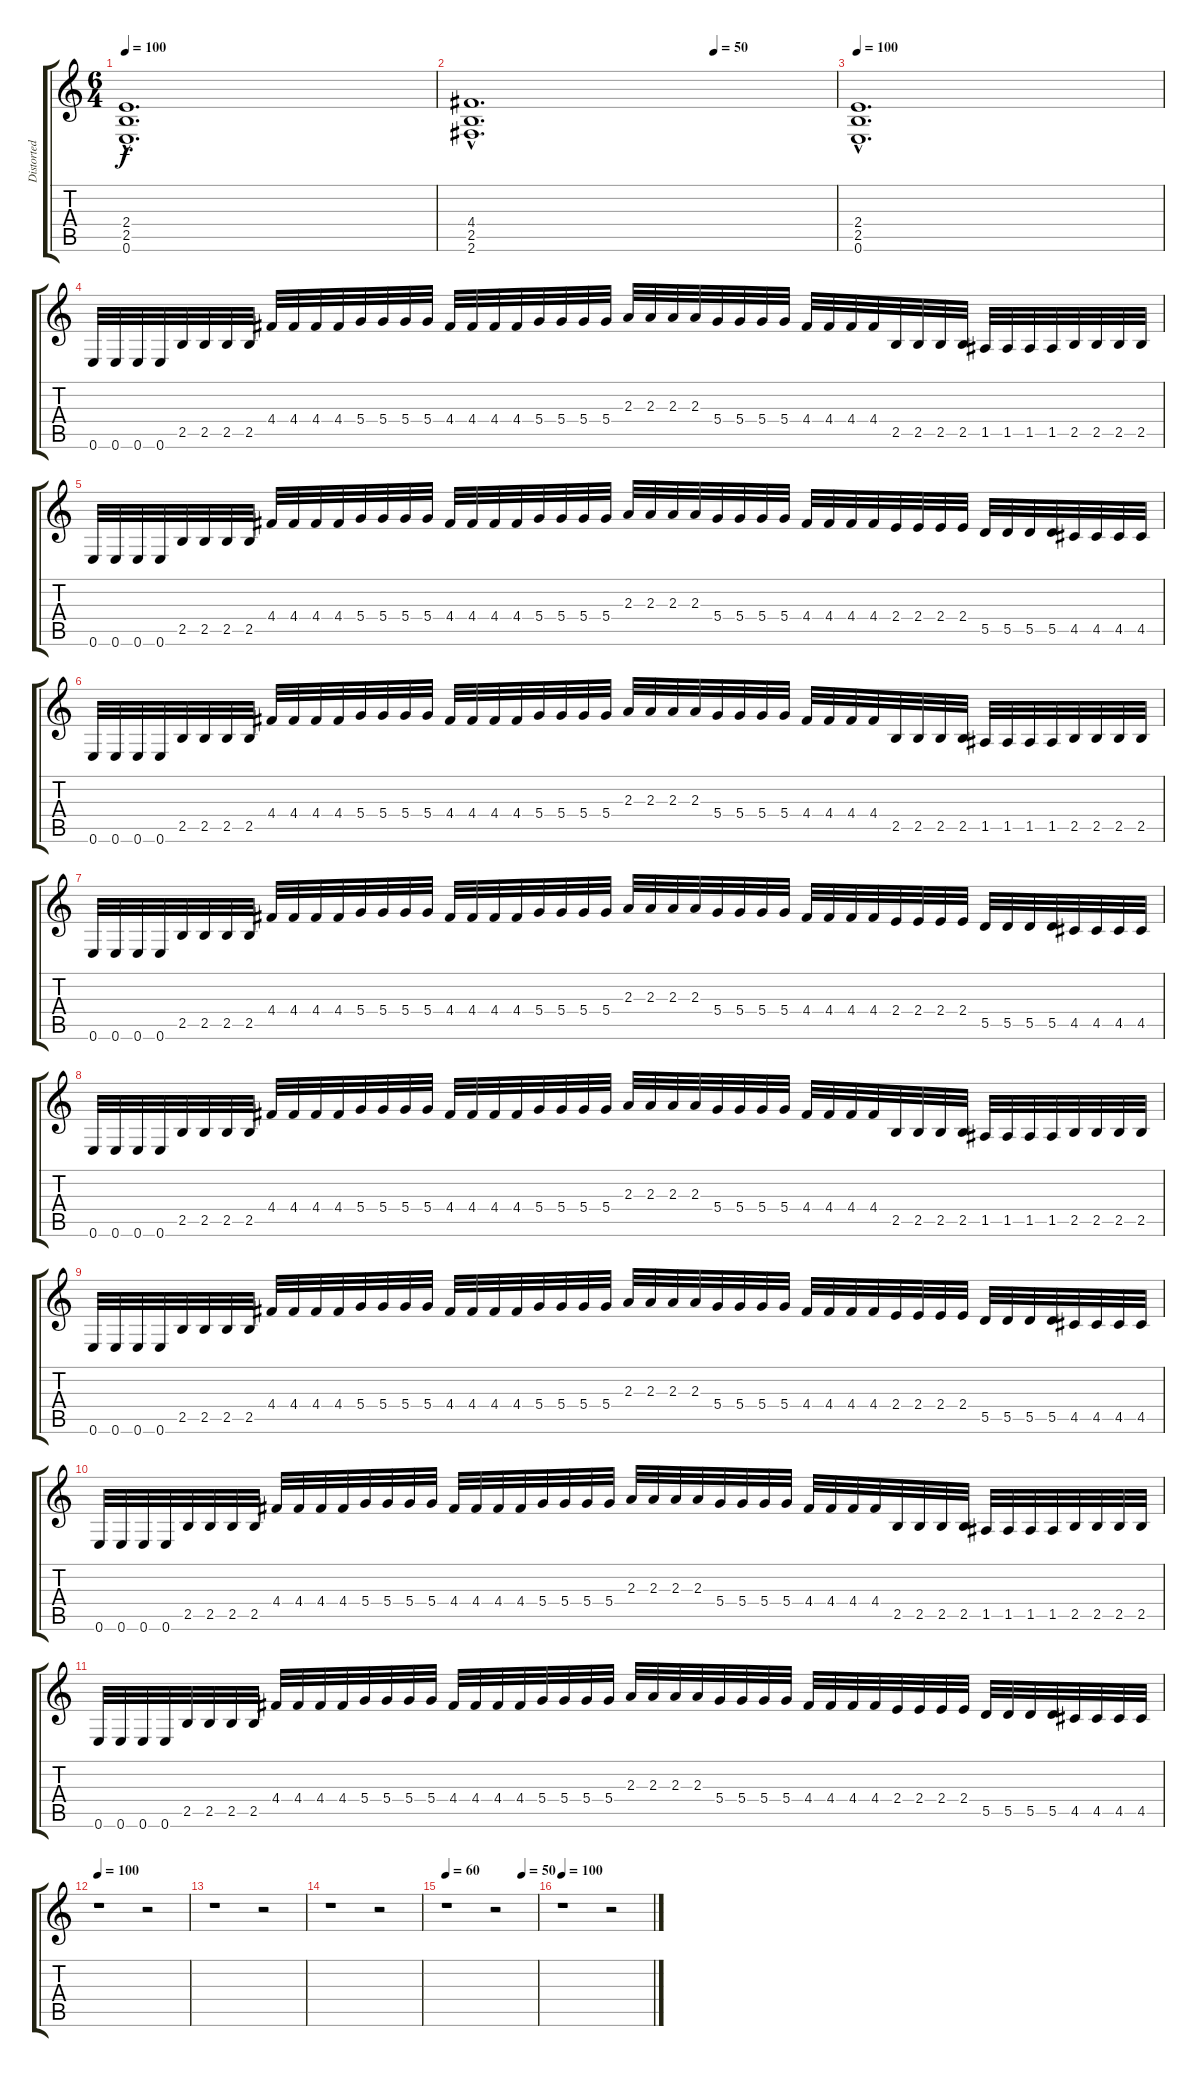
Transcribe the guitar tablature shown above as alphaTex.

\track ("Distorted Guitar" "Distorted ") {instrument distortionguitar}
\staff {score tabs}
\tuning (E4 B3 G3 D3 A2 E2) {hide}
\ts (6 4)
\tempo 100
\clef g2
\ks c
(2.4{hac} 2.5{hac} 0.6{hac}).1{d dy f} |
\tempo (50 0.6666666666666666)
(4.4{hac} 2.5{hac} 2.6{hac}).1{d} |
\tempo 100
(2.4{hac} 2.5{hac} 0.6{hac}).1{d} |
0.6.32 0.6.32 0.6.32 0.6.32 2.5.32 2.5.32 2.5.32 2.5.32 4.4.32 4.4.32 4.4.32 4.4.32 5.4.32 5.4.32 5.4.32 5.4.32 4.4.32 4.4.32 4.4.32 4.4.32 5.4.32 5.4.32 5.4.32 5.4.32 2.3.32 2.3.32 2.3.32 2.3.32 5.4.32 5.4.32 5.4.32 5.4.32 4.4.32 4.4.32 4.4.32 4.4.32 2.5.32 2.5.32 2.5.32 2.5.32 1.5.32 1.5.32 1.5.32 1.5.32 2.5.32 2.5.32 2.5.32 2.5.32 |
0.6.32{volume 13} 0.6.32 0.6.32 0.6.32 2.5.32 2.5.32 2.5.32 2.5.32 4.4.32 4.4.32 4.4.32 4.4.32 5.4.32 5.4.32 5.4.32 5.4.32 4.4.32 4.4.32 4.4.32 4.4.32 5.4.32 5.4.32 5.4.32 5.4.32 2.3.32 2.3.32 2.3.32 2.3.32 5.4.32 5.4.32 5.4.32 5.4.32 4.4.32 4.4.32 4.4.32 4.4.32 2.4.32 2.4.32 2.4.32 2.4.32 5.5.32 5.5.32 5.5.32 5.5.32 4.5.32 4.5.32 4.5.32 4.5.32 |
0.6.32 0.6.32 0.6.32 0.6.32 2.5.32 2.5.32 2.5.32 2.5.32 4.4.32 4.4.32 4.4.32 4.4.32 5.4.32 5.4.32 5.4.32 5.4.32 4.4.32 4.4.32 4.4.32 4.4.32 5.4.32 5.4.32 5.4.32 5.4.32 2.3.32 2.3.32 2.3.32 2.3.32 5.4.32 5.4.32 5.4.32 5.4.32 4.4.32 4.4.32 4.4.32 4.4.32 2.5.32 2.5.32 2.5.32 2.5.32 1.5.32 1.5.32 1.5.32 1.5.32 2.5.32 2.5.32 2.5.32 2.5.32 |
0.6.32 0.6.32 0.6.32 0.6.32 2.5.32 2.5.32 2.5.32 2.5.32 4.4.32 4.4.32 4.4.32 4.4.32 5.4.32 5.4.32 5.4.32 5.4.32 4.4.32 4.4.32 4.4.32 4.4.32 5.4.32 5.4.32 5.4.32 5.4.32 2.3.32 2.3.32 2.3.32 2.3.32 5.4.32 5.4.32 5.4.32 5.4.32 4.4.32 4.4.32 4.4.32 4.4.32 2.4.32 2.4.32 2.4.32 2.4.32 5.5.32 5.5.32 5.5.32 5.5.32 4.5.32 4.5.32 4.5.32 4.5.32 |
0.6.32 0.6.32 0.6.32 0.6.32 2.5.32 2.5.32 2.5.32 2.5.32 4.4.32 4.4.32 4.4.32 4.4.32 5.4.32 5.4.32 5.4.32 5.4.32 4.4.32 4.4.32 4.4.32 4.4.32 5.4.32 5.4.32 5.4.32 5.4.32 2.3.32 2.3.32 2.3.32 2.3.32 5.4.32 5.4.32 5.4.32 5.4.32 4.4.32 4.4.32 4.4.32 4.4.32 2.5.32 2.5.32 2.5.32 2.5.32 1.5.32 1.5.32 1.5.32 1.5.32 2.5.32 2.5.32 2.5.32 2.5.32 |
0.6.32 0.6.32 0.6.32 0.6.32 2.5.32 2.5.32 2.5.32 2.5.32 4.4.32 4.4.32 4.4.32 4.4.32 5.4.32 5.4.32 5.4.32 5.4.32 4.4.32 4.4.32 4.4.32 4.4.32 5.4.32 5.4.32 5.4.32 5.4.32 2.3.32 2.3.32 2.3.32 2.3.32 5.4.32 5.4.32 5.4.32 5.4.32 4.4.32 4.4.32 4.4.32 4.4.32 2.4.32 2.4.32 2.4.32 2.4.32 5.5.32 5.5.32 5.5.32 5.5.32 4.5.32 4.5.32 4.5.32 4.5.32 |
0.6.32 0.6.32 0.6.32 0.6.32 2.5.32 2.5.32 2.5.32 2.5.32 4.4.32 4.4.32 4.4.32 4.4.32 5.4.32 5.4.32 5.4.32 5.4.32 4.4.32 4.4.32 4.4.32 4.4.32 5.4.32 5.4.32 5.4.32 5.4.32 2.3.32 2.3.32 2.3.32 2.3.32 5.4.32 5.4.32 5.4.32 5.4.32 4.4.32 4.4.32 4.4.32 4.4.32 2.5.32 2.5.32 2.5.32 2.5.32 1.5.32 1.5.32 1.5.32 1.5.32 2.5.32 2.5.32 2.5.32 2.5.32 |
0.6.32 0.6.32 0.6.32 0.6.32 2.5.32 2.5.32 2.5.32 2.5.32 4.4.32 4.4.32 4.4.32 4.4.32 5.4.32 5.4.32 5.4.32 5.4.32 4.4.32 4.4.32 4.4.32 4.4.32 5.4.32 5.4.32 5.4.32 5.4.32 2.3.32 2.3.32 2.3.32 2.3.32 5.4.32 5.4.32 5.4.32 5.4.32 4.4.32 4.4.32 4.4.32 4.4.32 2.4.32 2.4.32 2.4.32 2.4.32 5.5.32 5.5.32 5.5.32 5.5.32 4.5.32 4.5.32 4.5.32 4.5.32 |
\tempo 100
r.1 r.2 |
r.1 r.2 |
r.1 r.2 |
\tempo 60
\tempo (50 0.8333333333333334)
r.1 r.2 |
\tempo 100
r.1 r.2
